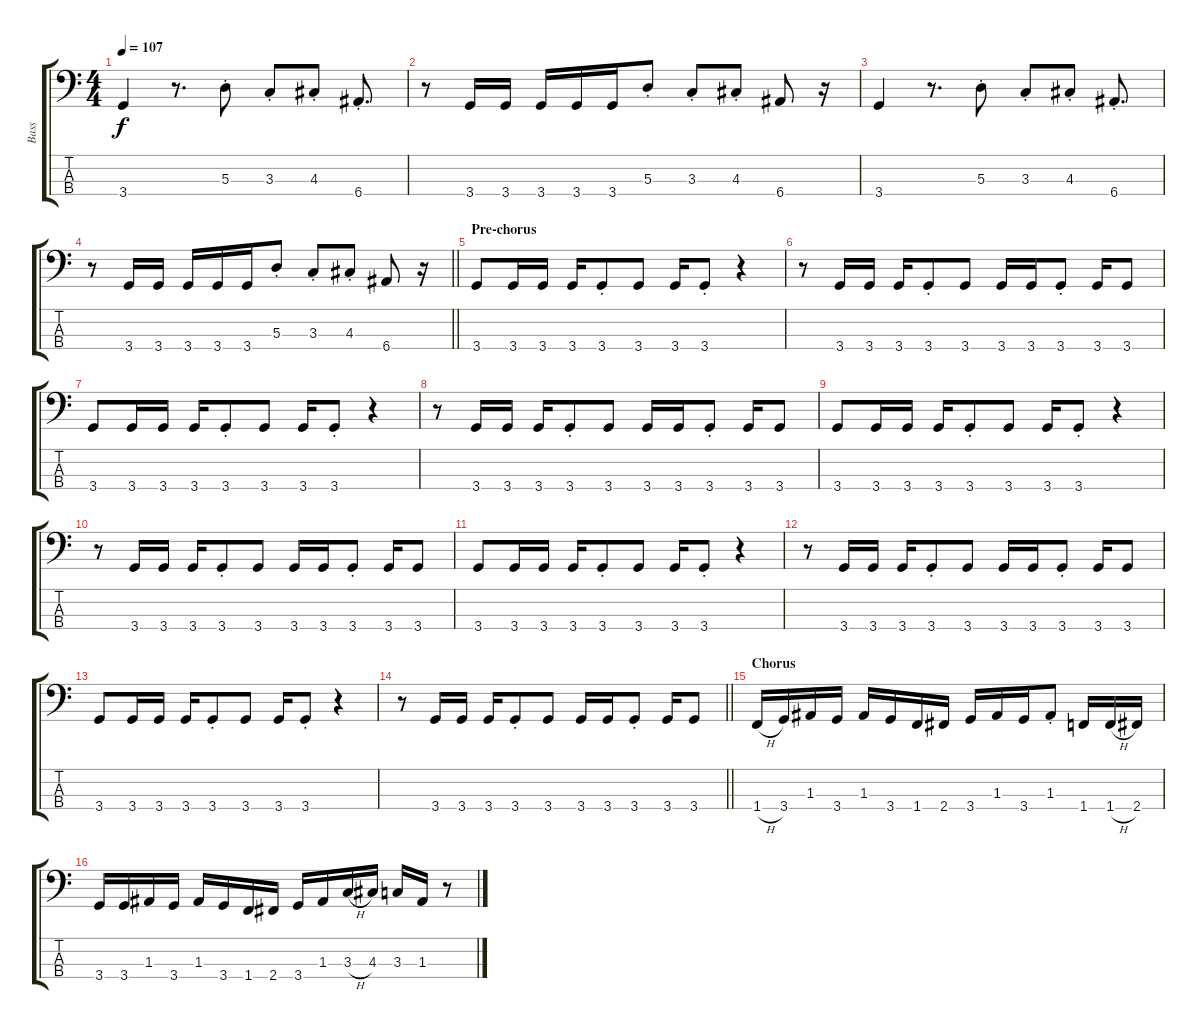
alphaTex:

\track ("Bass" "Bass") {instrument slapbass2}
\staff {score tabs}
\tuning (G2 D2 A1 E1) {hide}
\ts (4 4)
\tempo 107
\clef f4
\ks c
3.4.4{dy f} r.8{d} 5.3{st}.8 3.3{st}.8 4.3{st}.8 6.4{st}.8{d} |
r.8 3.4.16 3.4.16 3.4.16 3.4.16 3.4.16 5.3{st}.8 3.3{st}.8 4.3{st}.8 6.4.8 r.16 |
3.4.4 r.8{d} 5.3{st}.8 3.3{st}.8 4.3{st}.8 6.4{st}.8{d} |
\barLineRight lightlight
r.8 3.4.16 3.4.16 3.4.16 3.4.16 3.4.16 5.3{st}.8 3.3{st}.8 4.3{st}.8 6.4.8 r.16 |
\section ("" "Pre-chorus")
3.4.8 3.4.16 3.4.16 3.4.16 3.4{st}.8 3.4.8 3.4.16 3.4{st}.8 r.4 |
r.8 3.4.16 3.4.16 3.4.16 3.4{st}.8 3.4.8 3.4.16 3.4.16 3.4{st}.8 3.4.16 3.4.8 |
3.4.8 3.4.16 3.4.16 3.4.16 3.4{st}.8 3.4.8 3.4.16 3.4{st}.8 r.4 |
r.8 3.4.16 3.4.16 3.4.16 3.4{st}.8 3.4.8 3.4.16 3.4.16 3.4{st}.8 3.4.16 3.4.8 |
3.4.8 3.4.16 3.4.16 3.4.16 3.4{st}.8 3.4.8 3.4.16 3.4{st}.8 r.4 |
r.8 3.4.16 3.4.16 3.4.16 3.4{st}.8 3.4.8 3.4.16 3.4.16 3.4{st}.8 3.4.16 3.4.8 |
3.4.8 3.4.16 3.4.16 3.4.16 3.4{st}.8 3.4.8 3.4.16 3.4{st}.8 r.4 |
r.8 3.4.16 3.4.16 3.4.16 3.4{st}.8 3.4.8 3.4.16 3.4.16 3.4{st}.8 3.4.16 3.4.8 |
3.4.8 3.4.16 3.4.16 3.4.16 3.4{st}.8 3.4.8 3.4.16 3.4{st}.8 r.4 |
\barLineRight lightlight
r.8 3.4.16 3.4.16 3.4.16 3.4{st}.8 3.4.8 3.4.16 3.4.16 3.4{st}.8 3.4.16 3.4.8 |
\section ("" "Chorus")
1.4{h}.16 3.4.16 1.3.16 3.4.16 1.3.16 3.4.16 1.4.16 2.4.16 3.4.16 1.3.16 3.4.16 1.3{st}.8 1.4.16 1.4{h}.16 2.4.16 |
3.4.16 3.4.16 1.3.16 3.4.16 1.3.16 3.4.16 1.4.16 2.4.16 3.4.16 1.3.16 3.3{h}.16 4.3.16 3.3.16 1.3.16 r.8
